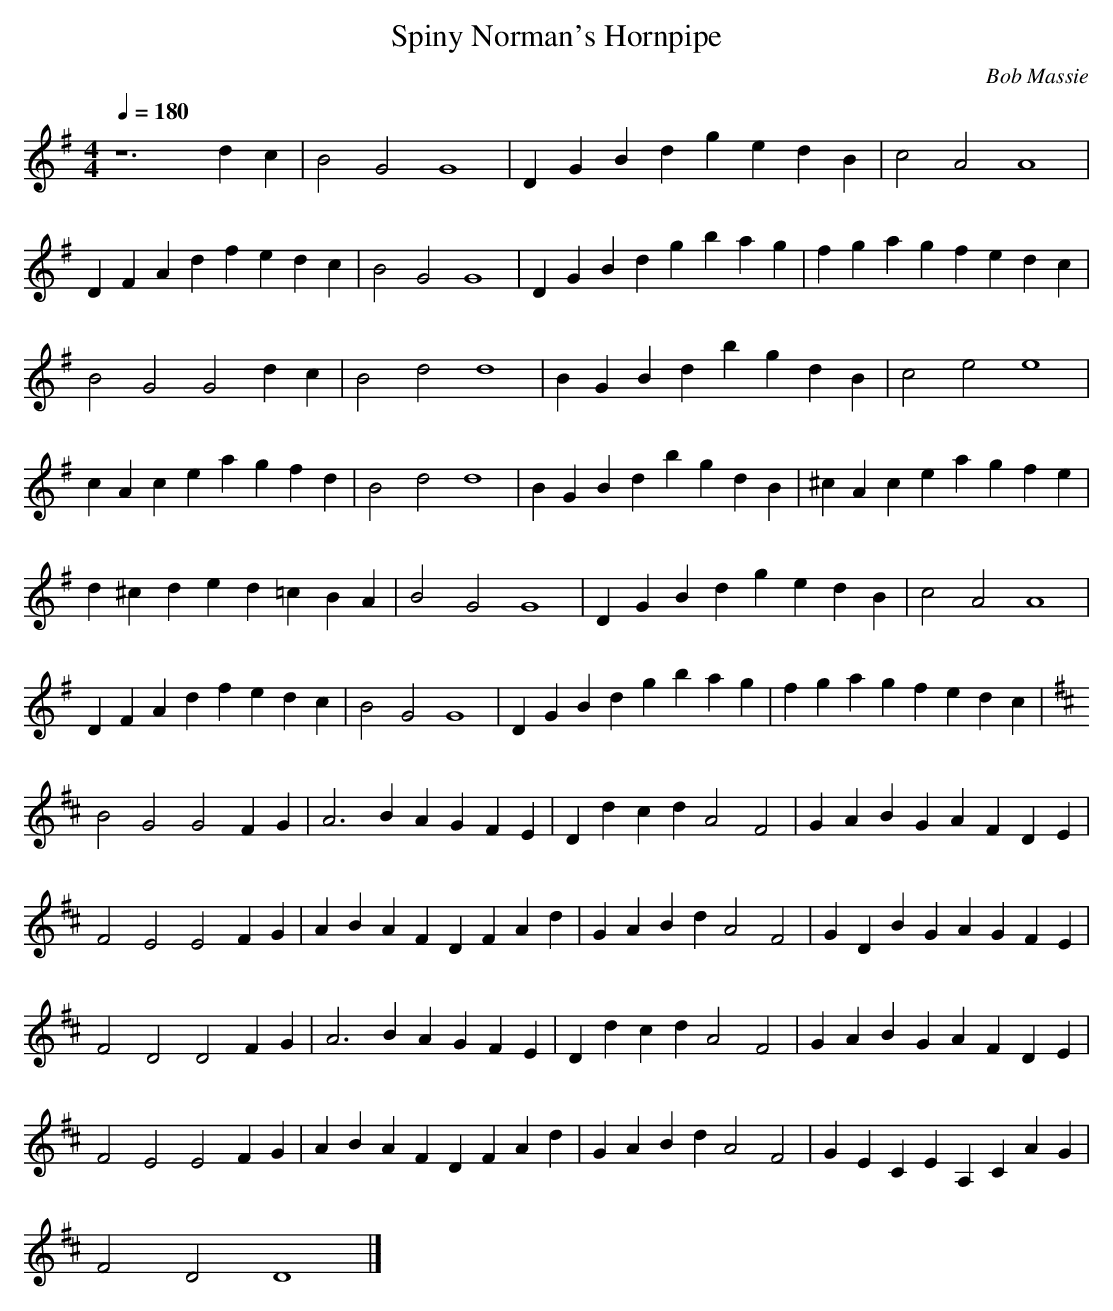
X:1
T:Spiny Norman's Hornpipe
C:Bob Massie
M:4/4
L:1/4
Q:1/4=180     %Tempo
K:G
z6 dc |B2 G2 G4 |DG Bd ge dB |c2 A2 A4 |
DF Ad fe dc |B2 G2 G4 |DG Bd gb ag |fg ag fe dc |
B2 G2 G2 dc |B2 d2 d4 |BG Bd bg dB |c2 e2 e4 |
cA ce ag fd |B2 d2 d4 |BG Bd bg dB |^cA ce ag fe |
d^c de d=c BA |B2 G2 G4 |DG Bd ge dB |c2 A2 A4 |
DF Ad fe dc |B2 G2 G4 |DG Bd gb ag |fg ag fe dc |
K:D
B2 G2 G2 FG |A3 B AG FE |Dd cd A2 F2 |GA BG AF DE |
F2 E2 E2 FG |AB AF DF Ad |GA Bd A2 F2 |GD BG AG FE |
F2 D2 D2 FG |A3 B AG FE |Dd cd A2 F2 |GA BG AF DE |
F2 E2 E2 FG |AB AF DF Ad |GA Bd A2 F2 |GE CE A,C AG |
F2 D2 D4 |]
